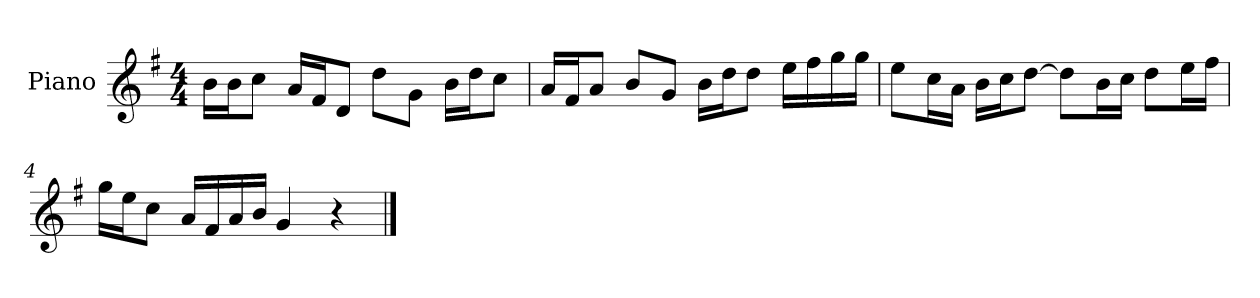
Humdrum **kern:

**kern
*part1
*staff1
*I"Piano
*I'P-no
*clefG2
*k[f#]
*M4/4
*MM90
=1
16b\LL
16b\J
8cc\J
16a/LL
16f#/J
8d/J
8dd\L
8g\J
16b\LL
16dd\J
8cc\J
=2
16a/LL
16f#/J
8a/J
8b/L
8g/J
16b\LL
16dd\J
8dd\J
16ee\LL
16ff#\
16gg\
16gg\JJ
=3
8ee\L
16cc\L
16a\JJ
16b\LL
16cc\J
[8dd\J
8dd\L]
16b\L
16cc\JJ
8dd\L
16ee\L
16ff#\JJ
!!LO:LB:g=z
=4
16gg\LL
16ee\J
8cc\J
16a/LL
16f#/
16a/
16b/JJ
4g/
4r
==
*-
